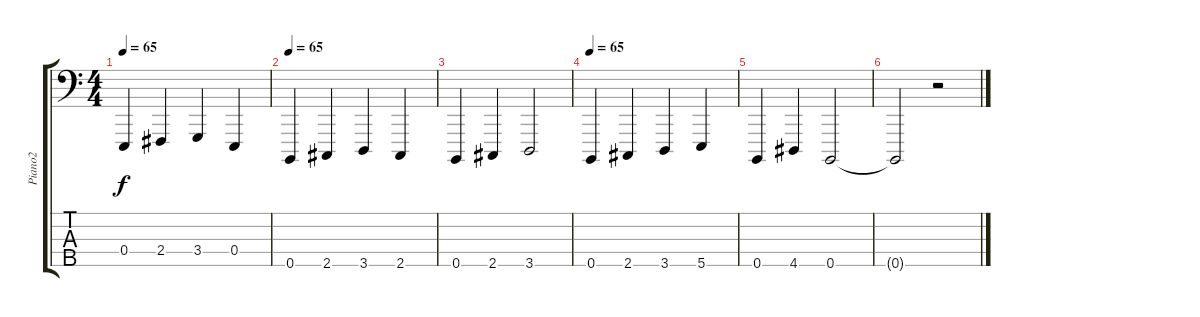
\track ("Piano2" "Piano2") {instrument acousticgrandpiano}
\staff {score tabs}
\tuning (G2 D2 A1 E1 B0) {hide}
\ts (4 4)
\tempo 65
\clef f4
\ks c
0.4.4{dy f} 2.4.4 3.4.4 0.4.4 |
\tempo 65
0.5.4 2.5.4 3.5.4 2.5.4 |
0.5.4 2.5.4 3.5.2 |
\tempo 65
0.5.4 2.5.4 3.5.4 5.5.4 |
0.5.4 4.5.4 0.5.2 |
0.5{t}.2 r.2
